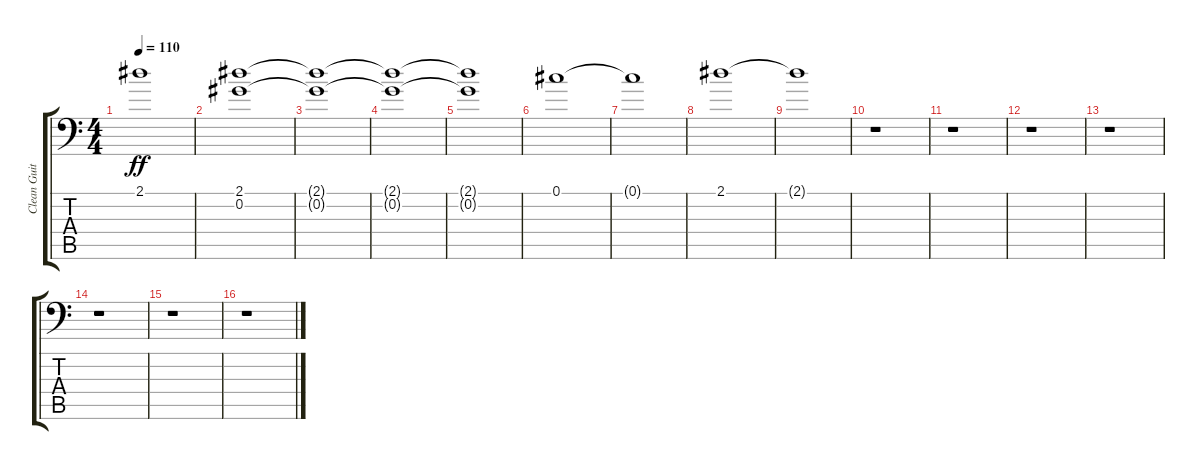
\track ("Clean Guitar" "Clean Guit") {instrument electricguitarclean}
\staff {score tabs}
\tuning (Db4 Ab3 E3 B2 Gb2 Ab1) {hide}
\ts (4 4)
\tempo 110
\clef f4
\ks c
2.1{t}.1{dy ff} |
(2.1 0.2).1 |
(2.1{t} 0.2{t}).1 |
(2.1{t} 0.2{t}).1 |
(2.1{t} 0.2{t}).1 |
0.1.1 |
0.1{t}.1 |
2.1.1 |
2.1{t}.1 |
r.1 |
r.1 |
r.1 |
r.1 |
r.1 |
r.1 |
r.1
